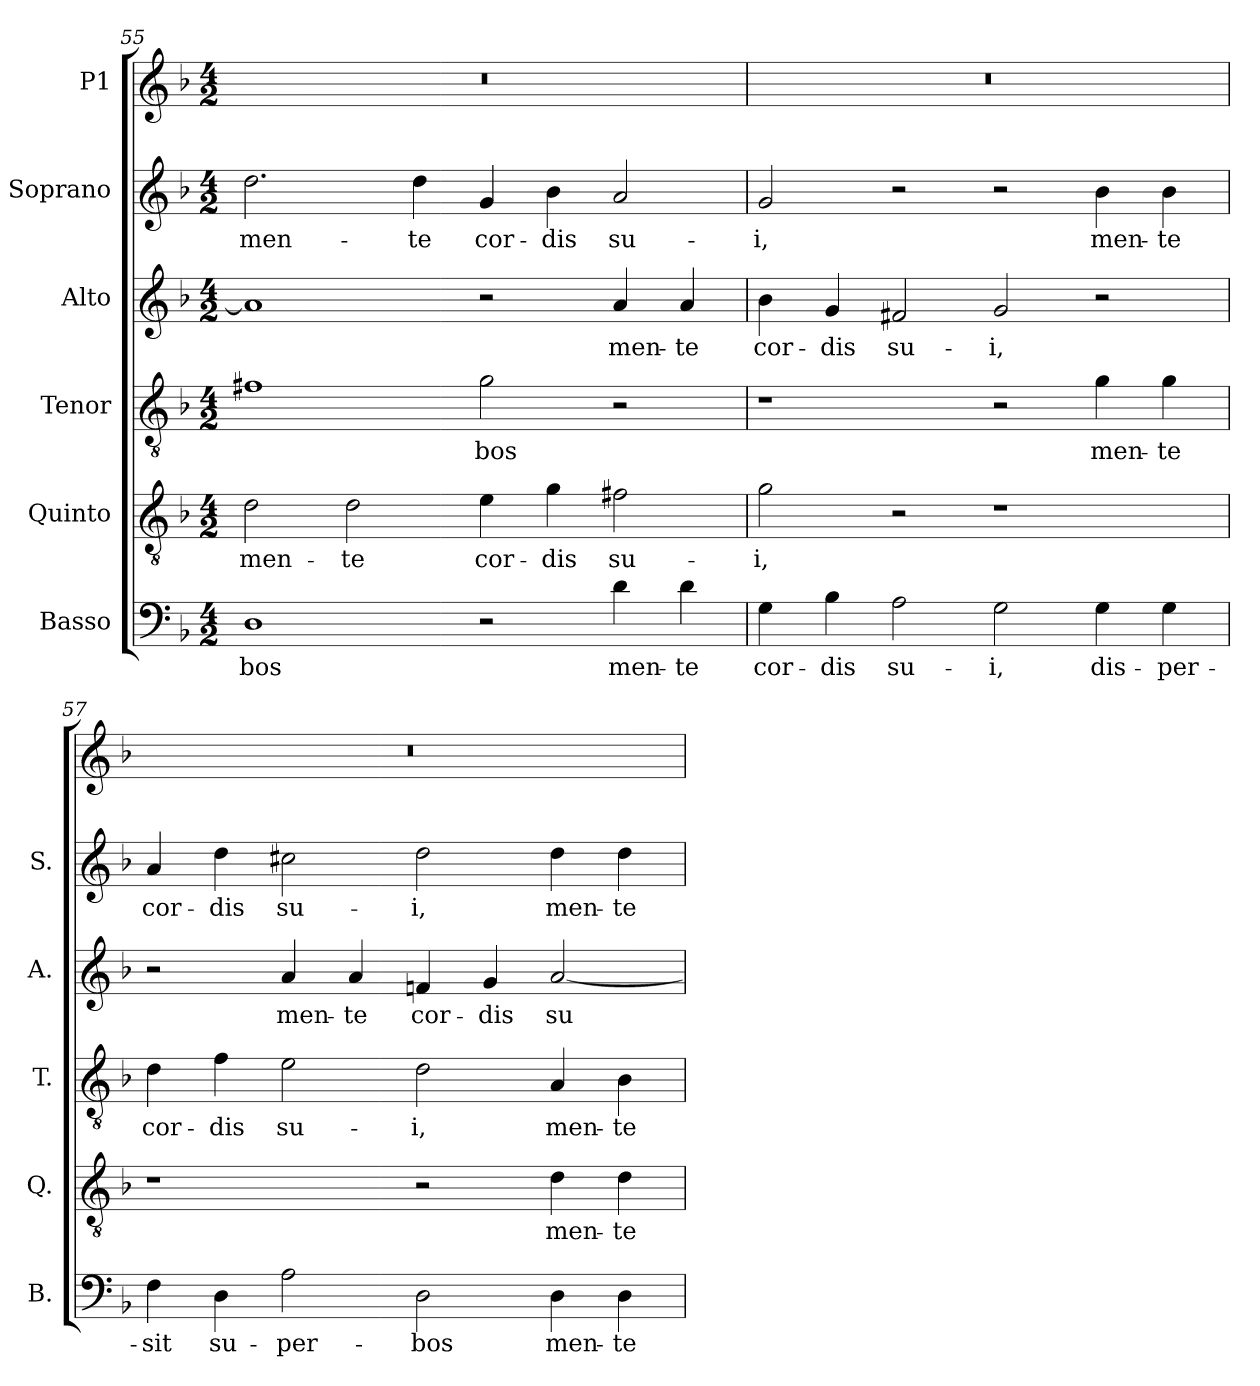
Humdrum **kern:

**kern	**text	**kern	**text	**kern	**text	**kern	**text	**kern	**text	**kern
*part6	*part6	*part5	*part5	*part4	*part4	*part3	*part3	*part2	*part2	*part1
*staff6	*staff6	*staff5	*staff5	*staff4	*staff4	*staff3	*staff3	*staff2	*staff2	*staff1
*I"Basso	*	*I"Quinto	*	*I"Tenor	*	*I"Alto	*	*I"Soprano	*	*I"P1
*I'B.	*	*I'Q.	*	*I'T.	*	*I'A.	*	*I'S.	*	*
*clefF4	*	*clefGv2	*	*clefGv2	*	*clefG2	*	*clefG2	*	*clefG2
*	*	*ITrd7c12	*	*ITrd7c12	*	*	*	*	*	*
*k[b-]	*	*k[b-]	*	*k[b-]	*	*k[b-]	*	*k[b-]	*	*k[b-]
*F:	*	*F:	*	*F:	*	*F:	*	*F:	*	*F:
*M4/2	*	*M4/2	*	*M4/2	*	*M4/2	*	*M4/2	*	*M4/2
=55	=55	=55	=55	=55	=55	=55	=55	=55	=55	=55
!	!LO:LY:b:color=#000000	!	!	!	!	!	!	!	!	!
!	!	!	!LO:LY:b:color=#000000	!	!	!	!	!	!	!
!	!	!	!	!	!	!	!	!	!LO:LY:b:color=#000000	!LO:N:vis=1
1Di	-bos	2Di\	men-	1F#Xi	.	1ai]	.	2.ddi\	men-	0r
!	!	!	!LO:LY:b:color=#000000	!	!	!	!	!	!	!
.	.	2Di\	-te	.	.	.	.	.	.	.
!	!	!	!	!	!	!	!	!	!LO:LY:b:color=#000000	!
.	.	.	.	.	.	.	.	4ddi\	-te	.
!	!	!	!LO:LY:b:color=#000000	!	!	!	!	!	!	!
!	!	!	!	!	!LO:LY:b:color=#000000	!	!	!	!	!
!	!	!	!	!	!	!	!	!	!LO:LY:b:color=#000000	!
2r	.	4Ei\	cor-	2Gi\	-bos	2r	.	4gi/	cor-	.
!	!	!	!LO:LY:b:color=#000000	!	!	!	!	!	!	!
!	!	!	!	!	!	!	!	!	!LO:LY:b:color=#000000	!
.	.	4Gi\	-dis	.	.	.	.	4b-i\	-dis	.
!	!LO:LY:b:color=#000000	!	!	!	!	!	!	!	!	!
!	!	!	!LO:LY:b:color=#000000	!	!	!	!	!	!	!
!	!	!	!	!	!	!	!LO:LY:b:color=#000000	!	!	!
!	!	!	!	!	!	!	!	!	!LO:LY:b:color=#000000	!
4di\	men-	2F#Xi\	su-	2r	.	4ai/	men-	2ai/	su-	.
!	!LO:LY:b:color=#000000	!	!	!	!	!	!	!	!	!
!	!	!	!	!	!	!	!LO:LY:b:color=#000000	!	!	!
4di\	-te	.	.	.	.	4ai/	-te	.	.	.
!!LO:LB:g=z
=56	=56	=56	=56	=56	=56	=56	=56	=56	=56	=56
!	!LO:LY:b:color=#000000	!	!	!	!	!	!	!	!	!
!	!	!	!LO:LY:b:color=#000000	!	!	!	!	!	!	!
!	!	!	!	!	!	!	!LO:LY:b:color=#000000	!	!	!
!	!	!	!	!	!	!	!	!	!LO:LY:b:color=#000000	!LO:N:vis=1
4Gi\	cor-	2Gi\	-i,	1r	.	4b-i\	cor-	2gi/	-i,	0r
!	!LO:LY:b:color=#000000	!	!	!	!	!	!	!	!	!
!	!	!	!	!	!	!	!LO:LY:b:color=#000000	!	!	!
4B-i\	-dis	.	.	.	.	4gi/	-dis	.	.	.
!	!LO:LY:b:color=#000000	!	!	!	!	!	!	!	!	!
!	!	!	!	!	!	!	!LO:LY:b:color=#000000	!	!	!
2Ai\	su-	2r	.	.	.	2f#Xi/	su-	2r	.	.
!	!LO:LY:b:color=#000000	!	!	!	!	!	!	!	!	!
!	!	!	!	!	!	!	!LO:LY:b:color=#000000	!	!	!
2Gi\	-i,	1r	.	2r	.	2gi/	-i,	2r	.	.
!	!LO:LY:b:color=#000000	!	!	!	!	!	!	!	!	!
!	!	!	!	!	!LO:LY:b:color=#000000	!	!	!	!	!
!	!	!	!	!	!	!	!	!	!LO:LY:b:color=#000000	!
4Gi\	dis-	.	.	4Gi\	men-	2r	.	4b-i\	men-	.
!	!LO:LY:b:color=#000000	!	!	!	!	!	!	!	!	!
!	!	!	!	!	!LO:LY:b:color=#000000	!	!	!	!	!
!	!	!	!	!	!	!	!	!	!LO:LY:b:color=#000000	!
4Gi\	-per-	.	.	4Gi\	-te	.	.	4b-i\	-te	.
=57	=57	=57	=57	=57	=57	=57	=57	=57	=57	=57
!	!LO:LY:b:color=#000000	!	!	!	!	!	!	!	!	!
!	!	!	!	!	!LO:LY:b:color=#000000	!	!	!	!	!
!	!	!	!	!	!	!	!	!	!LO:LY:b:color=#000000	!LO:N:vis=1
4Fi\	-sit	1r	.	4Di\	cor-	2r	.	4ai/	cor-	0r
!	!LO:LY:b:color=#000000	!	!	!	!	!	!	!	!	!
!	!	!	!	!	!LO:LY:b:color=#000000	!	!	!	!	!
!	!	!	!	!	!	!	!	!	!LO:LY:b:color=#000000	!
4Di\	su-	.	.	4Fi\	-dis	.	.	4ddi\	-dis	.
!	!LO:LY:b:color=#000000	!	!	!	!	!	!	!	!	!
!	!	!	!	!	!LO:LY:b:color=#000000	!	!	!	!	!
!	!	!	!	!	!	!	!LO:LY:b:color=#000000	!	!	!
!	!	!	!	!	!	!	!	!	!LO:LY:b:color=#000000	!
2Ai\	-per-	.	.	2Ei\	su-	4ai/	men-	2cc#Xi\	su-	.
!	!	!	!	!	!	!	!LO:LY:b:color=#000000	!	!	!
.	.	.	.	.	.	4ai/	-te	.	.	.
!	!LO:LY:b:color=#000000	!	!	!	!	!	!	!	!	!
!	!	!	!	!	!LO:LY:b:color=#000000	!	!	!	!	!
!	!	!	!	!	!	!	!LO:LY:b:color=#000000	!	!	!
!	!	!	!	!	!	!	!	!	!LO:LY:b:color=#000000	!
2Di\	-bos	2r	.	2Di\	-i,	4fni/	cor-	2ddi\	-i,	.
!	!	!	!	!	!	!	!LO:LY:b:color=#000000	!	!	!
.	.	.	.	.	.	4gi/	-dis	.	.	.
!	!LO:LY:b:color=#000000	!	!	!	!	!	!	!	!	!
!	!	!	!LO:LY:b:color=#000000	!	!	!	!	!	!	!
!	!	!	!	!	!LO:LY:b:color=#000000	!	!	!	!	!
!	!	!	!	!	!	!	!LO:LY:b:color=#000000	!	!	!
!	!	!	!	!	!	!	!	!	!LO:LY:b:color=#000000	!
4Di\	men-	4Di\	men-	4AAi/	men-	[2ai/	su-	4ddi\	men-	.
!	!LO:LY:b:color=#000000	!	!	!	!	!	!	!	!	!
!	!	!	!LO:LY:b:color=#000000	!	!	!	!	!	!	!
!	!	!	!	!	!LO:LY:b:color=#000000	!	!	!	!	!
!	!	!	!	!	!	!	!	!	!LO:LY:b:color=#000000	!
4Di\	-te	4Di\	-te	4BB-i\	-te	.	.	4ddi\	-te	.
=	=	=	=	=	=	=	=	=	=	=
*-	*-	*-	*-	*-	*-	*-	*-	*-	*-	*-
